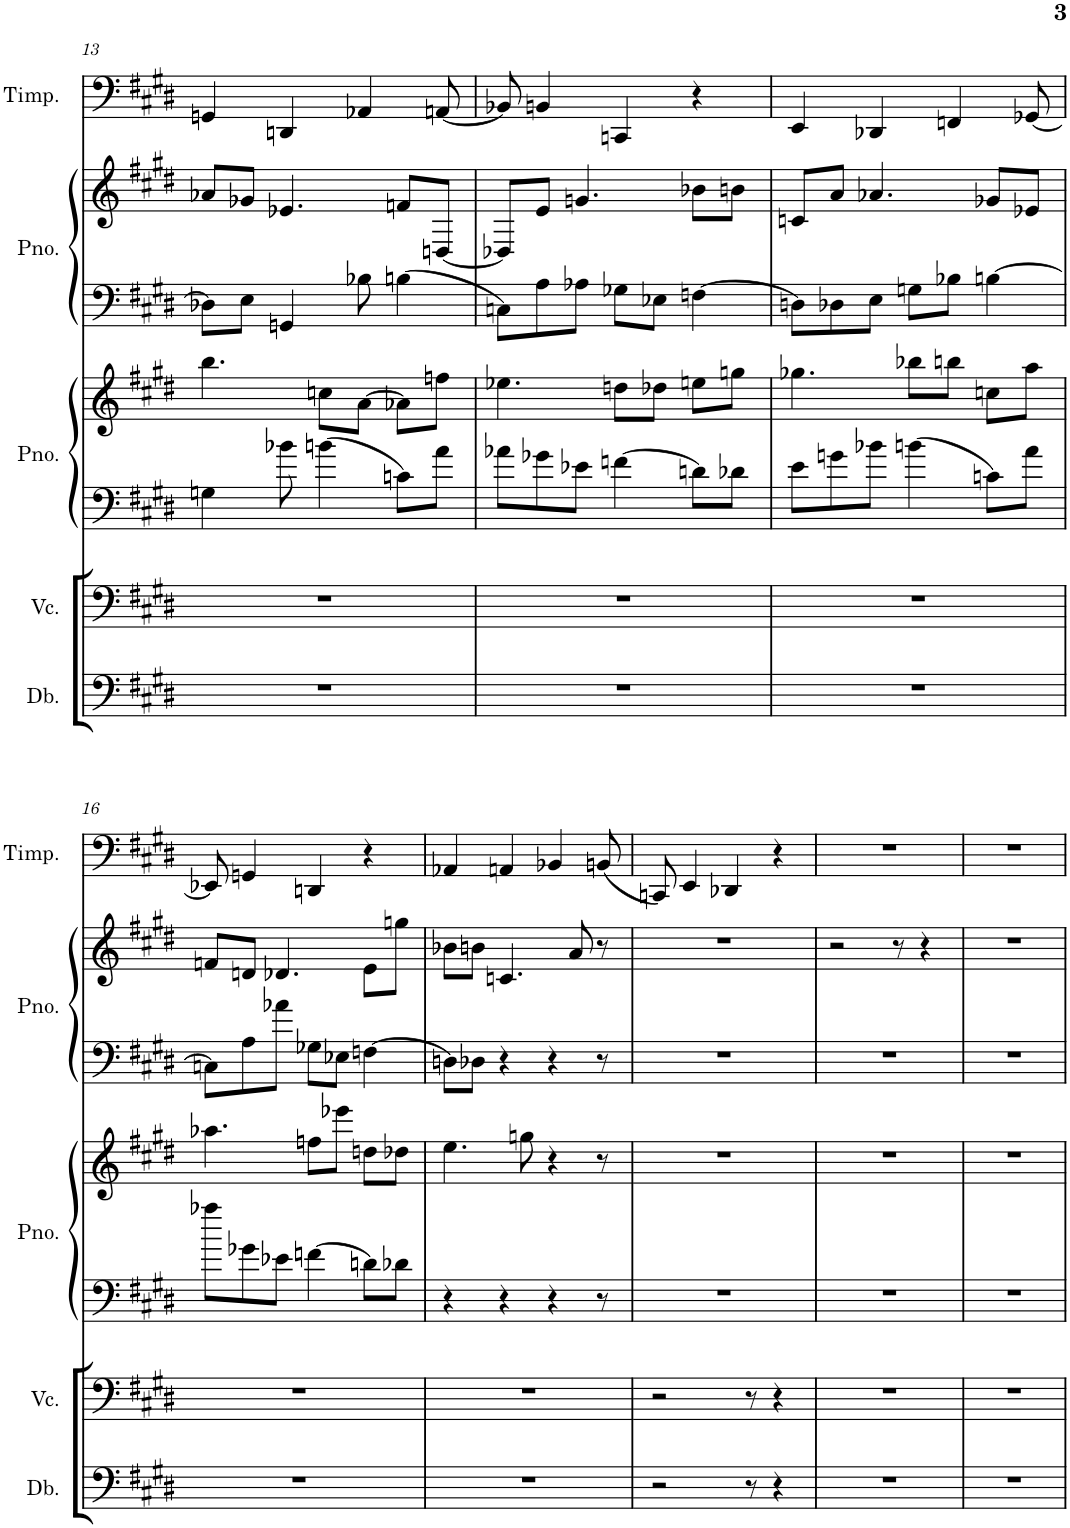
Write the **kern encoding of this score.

**kern	**kern	**kern	**kern	**kern	**kern	**kern
*part5	*part4	*part3	*part3	*part2	*part2	*part1
*staff7	*staff6	*staff5	*staff4	*staff3	*staff2	*staff1
*I"Double Bass	*I"Violoncello	*I"Grand Piano	*	*I"Grand Piano	*	*I"Timpani
*I'Db.	*I'Vc.	*I'Pno.	*	*I'Pno.	*	*I'Timp.
!!LO:PB:g=z
*clefF4	*clefF4	*clefF4	*clefG2	*clefF4	*clefG2	*clefF4
*Trd7c12	*	*	*	*	*	*
*k[f#c#g#d#]	*k[f#c#g#d#]	*k[f#c#g#d#]	*k[f#c#g#d#]	*k[f#c#g#d#]	*k[f#c#g#d#]	*k[f#c#g#d#]
*M7/8	*M7/8	*M7/8	*M7/8	*M7/8	*M7/8	*M7/8
=13	=13	=13	=13	=13	=13	=13
2..r	2..r	4Gn\	4.bb\	8D-X\L]	8a-X/L	4GGn/
.	.	.	.	8E\J	8g-X/J	.
.	.	8b-X\	.	4GGn/	4.e-X/	4DDn/
.	.	[4bn\	8ccn\L	.	.	.
.	.	.	[8a\J	8B-X\	.	4AA-X/
.	.	8cn\L]	8a-X\L]	[4Bn\	8fn/L	.
.	.	8a\J	8ffn\J	.	[8Dn/J	[8AAn/
=14	=14	=14	=14	=14	=14	=14
2..r	2..r	8a-X\L	4.ee-X\	8Cn\L]	8D-X/L]	8BB-X/]
.	.	8g-X\	.	8A\	8e/J	4BBn/
.	.	8e-X\J	.	8A-X\J	4.gn/	.
.	.	[4fn\	8ddn\L	8G-X\L	.	4CCn/
.	.	.	8dd-X\J	8E-X\J	.	.
.	.	8dn\L]	8een\L	[4Fn\	8b-X\L	4r
.	.	8d-X\J	8ggn\J	.	8bn\J	.
=15	=15	=15	=15	=15	=15	=15
2..r	2..r	8e\L	4.gg-X\	8Dn\L]	8cn/L	4EE/
.	.	8gn\	.	8D-X\	8a/J	.
.	.	8b-X\J	.	8E\J	4.a-X/	4DD-X/
.	.	[4bn\	8bb-X\L	8Gn\L	.	.
.	.	.	8bbn\J	8B-X\J	.	4FFn/
.	.	8cn\L]	8ccn\L	[4Bn\	8g-X/L	.
.	.	8a\J	8aa\J	.	8e-X/J	[8GG-X/
!!LO:LB:g=z
=16	=16	=16	=16	=16	=16	=16
2..r	2..r	8aa-X\L	4.aa-X\	8Cn\L]	8fn/L	8EE-X/]
.	.	8g-X\	.	8A\	8dn/J	4GGn/
.	.	8e-X\J	.	8a-X\J	4.d-X/	.
.	.	[4fn\	8ffn\L	8G-X\L	.	4DDn/
.	.	.	8eee-X\J	8E-X\J	.	.
.	.	8dn\L]	8ddn\L	[4Fn\	8e\L	4r
.	.	8d-X\J	8dd-X\J	.	8ggn\J	.
=17	=17	=17	=17	=17	=17	=17
2..r	2..r	4r	4.ee\	8Dn\L]	8b-X\L	4AA-X/
.	.	.	.	8D-X\J	8bn\J	.
.	.	4r	.	4r	4.cn/	4AAn/
.	.	.	8ggn\	.	.	.
.	.	4r	4r	4r	.	4BB-X/
.	.	.	.	.	8a/	.
.	.	8r	8r	8r	8r	[8BBn/
=18	=18	=18	=18	=18	=18	=18
2r	2r	2..r	2..r	2..r	2..r	8CCn/]
.	.	.	.	.	.	4EE/
.	.	.	.	.	.	4DD-X/
8r	8r	.	.	.	.	.
4r	4r	.	.	.	.	4r
=19	=19	=19	=19	=19	=19	=19
2..r	2..r	2..r	2..r	2..r	2r	2..r
.	.	.	.	.	8r	.
.	.	.	.	.	4r	.
=20	=20	=20	=20	=20	=20	=20
2..r	2..r	2..r	2..r	2..r	2..r	2..r
=	=	=	=	=	=	=
*-	*-	*-	*-	*-	*-	*-
